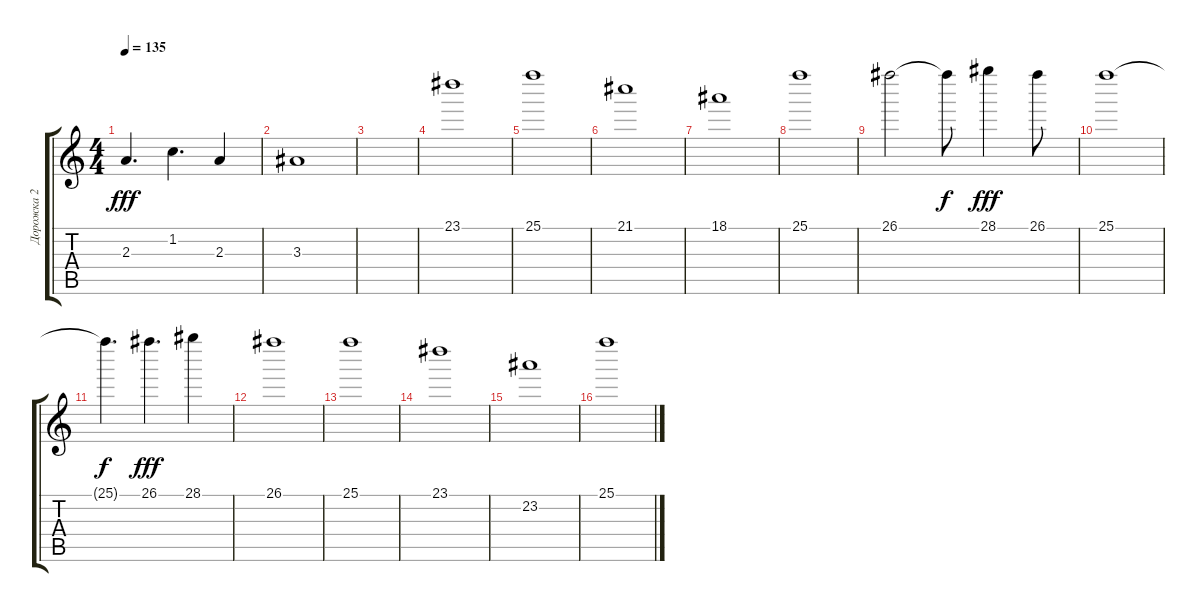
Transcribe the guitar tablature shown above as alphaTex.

\track ("Дорожка 2" "Дорожка 2") {instrument overdrivenguitar}
\staff {score tabs}
\tuning (E4 B3 G3 D3 A2 E2) {hide}
\ts (4 4)
\tempo 135
\clef g2
\ks c
2.3.4{d dy fff} 1.2.4{d} 2.3.4 |
3.3.1 |
|
23.1.1 |
25.1.1 |
21.1.1 |
18.1.1 |
25.1.1 |
26.1.2 26.1{t}.8{dy f} 28.1.4{dy fff} 26.1.8 |
25.1.1 |
25.1{t}.4{d dy f} 26.1.4{d dy fff} 28.1.4 |
26.1.1 |
25.1.1 |
23.1.1 |
23.2.1 |
25.1.1
